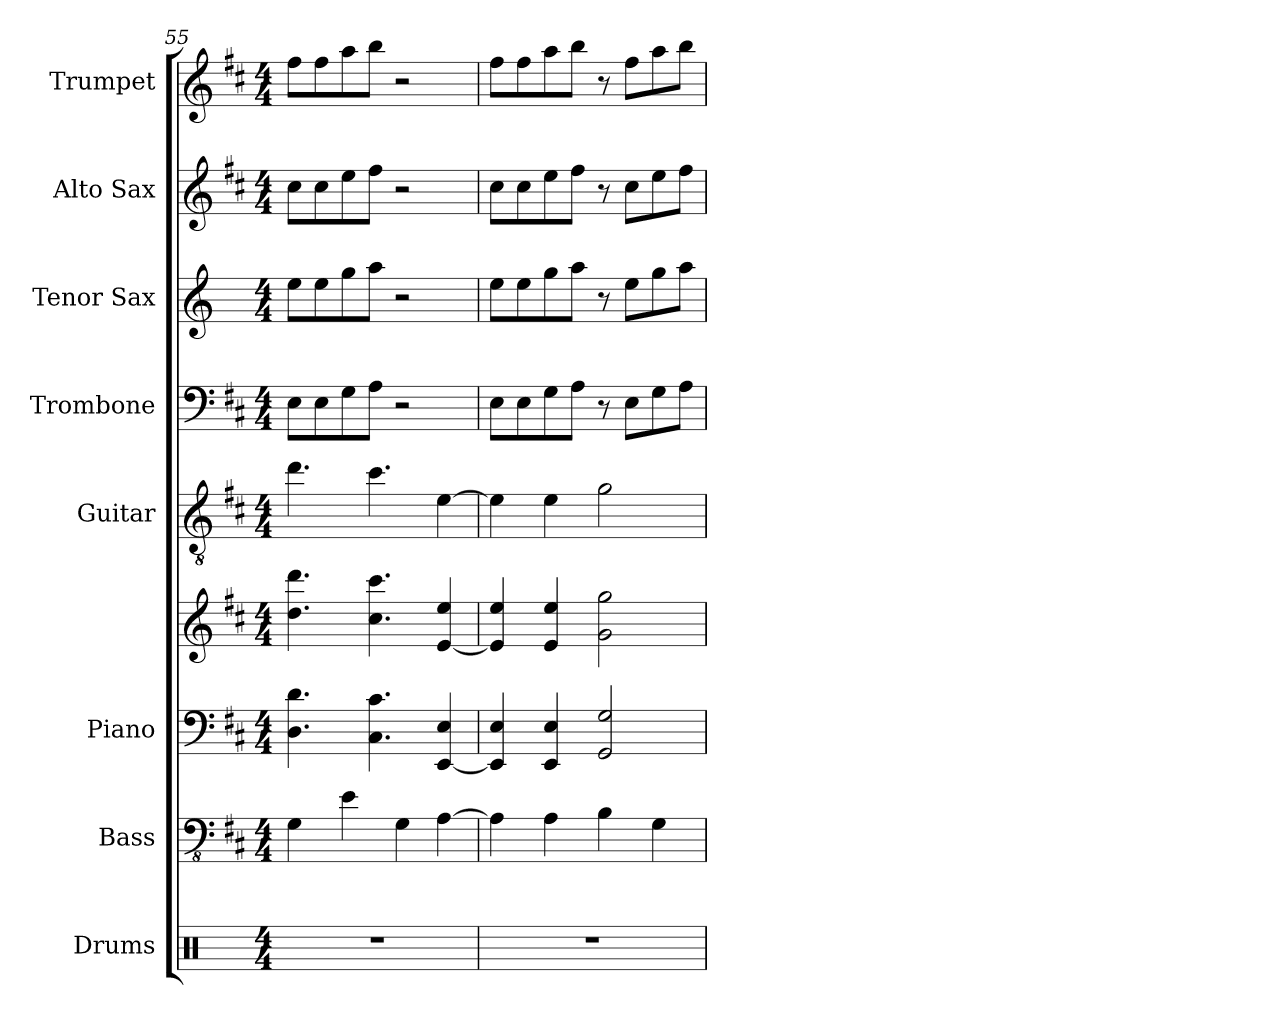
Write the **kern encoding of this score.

**kern	**kern	**kern	**kern	**kern	**kern	**kern	**kern	**kern
*part8	*part7	*part6	*part6	*part5	*part4	*part3	*part2	*part1
*staff9	*staff8	*staff7	*staff6	*staff5	*staff4	*staff3	*staff2	*staff1
*I"Drums	*I"Bass	*I"Piano	*	*I"Guitar	*I"Trombone	*I"Tenor Sax	*I"Alto Sax	*I"Trumpet
*I'Drums	*I'Bass	*I'Piano	*	*I'Gtr.	*I'Tbn.	*I'Tenor	*I'Alto	*I'Tpt.
*clefX	*clefFv4	*clefF4	*clefG2	*clefGv2	*clefF4	*clefG2	*clefG2	*clefG2
*	*	*	*	*	*	*ITrd8c14	*ITrd5c9	*ITrd1c2
*k[]	*k[f#c#]	*k[f#c#]	*k[f#c#]	*k[f#c#]	*k[f#c#]	*k[]	*k[b-]	*k[]
*M4/4	*M4/4	*M4/4	*M4/4	*M4/4	*M4/4	*M4/4	*M4/4	*M4/4
=55	=55	=55	=55	=55	=55	=55	=55	=55
1r	4GG\	4.D\ 4.d\	4.dd\ 4.ddd\	4.dd\	8E\L	8e\L	8e\L	8ee\L
.	.	.	.	.	8E\	8e\	8e\	8ee\
.	4E\	.	.	.	8G\	8g\	8g\	8gg\
.	.	4.C#\ 4.c#\	4.cc#\ 4.ccc#\	4.cc#\	8A\J	8a\J	8a\J	8aa\J
.	4GG\	.	.	.	2r	2r	2r	2r
.	[4AA\	[4EE/ 4E/	[4e/ 4ee/	[4e\	.	.	.	.
!!LO:PB:g=z
=56	=56	=56	=56	=56	=56	=56	=56	=56
1r	4AA\]	4EE/] 4E/	4e/] 4ee/	4e\]	8E\L	8e\L	8e\L	8ee\L
.	.	.	.	.	8E\	8e\	8e\	8ee\
.	4AA\	4EE/ 4E/	4e/ 4ee/	4e\	8G\	8g\	8g\	8gg\
.	.	.	.	.	8A\J	8a\J	8a\J	8aa\J
.	4BB\	2GG/ 2G/	2g\ 2gg\	2g\	8r	8r	8r	8r
.	.	.	.	.	8E\L	8e\L	8e\L	8ee\L
.	4GG\	.	.	.	8G\	8g\	8g\	8gg\
.	.	.	.	.	8A\J	8a\J	8a\J	8aa\J
=	=	=	=	=	=	=	=	=
*-	*-	*-	*-	*-	*-	*-	*-	*-
